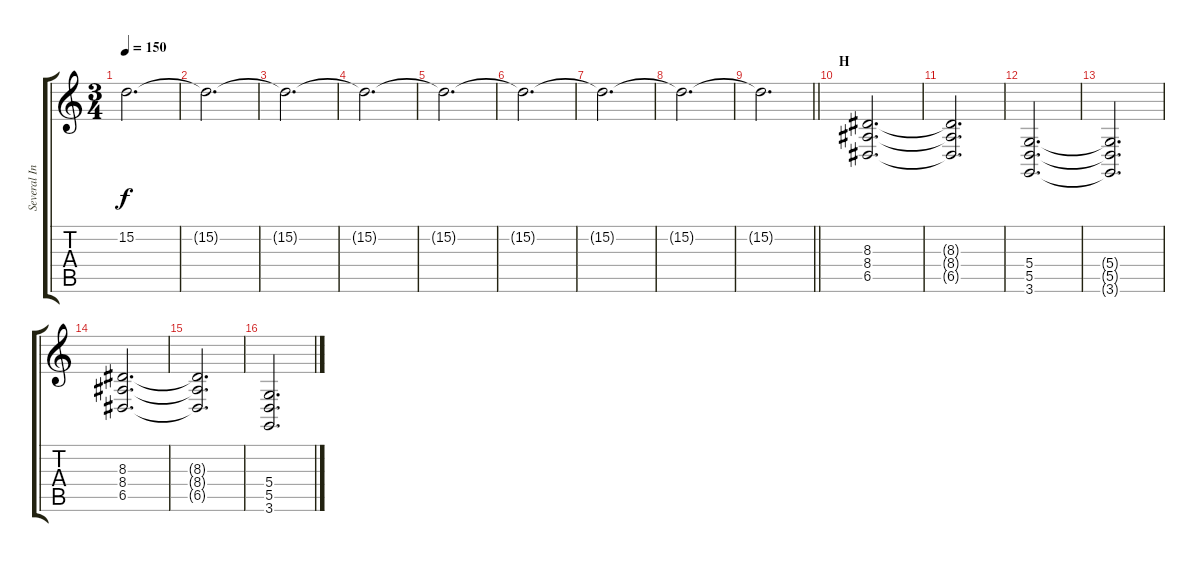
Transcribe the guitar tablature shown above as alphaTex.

\track ("Several Instruments" "Several In") {instrument koto}
\staff {score tabs}
\tuning (E4 B3 G3 D3 A2 E2) {hide}
\ts (3 4)
\tempo 150
\clef g2
\ks c
15.2{t}.2{d dy f} |
15.2{t}.2{d} |
15.2{t}.2{d} |
15.2{t}.2{d} |
15.2{t}.2{d} |
15.2{t}.2{d} |
15.2{t}.2{d} |
15.2{t}.2{d} |
\barLineRight lightlight
15.2{t}.2{d} |
\section ("" "H")
(8.3 8.4 6.5).2{d} |
(8.3{t} 8.4{t} 6.5{t}).2{d} |
(5.4 5.5 3.6).2{d} |
(5.4{t} 5.5{t} 3.6{t}).2{d} |
(8.3 8.4 6.5).2{d} |
(8.3{t} 8.4{t} 6.5{t}).2{d} |
(5.4 5.5 3.6).2{d}
